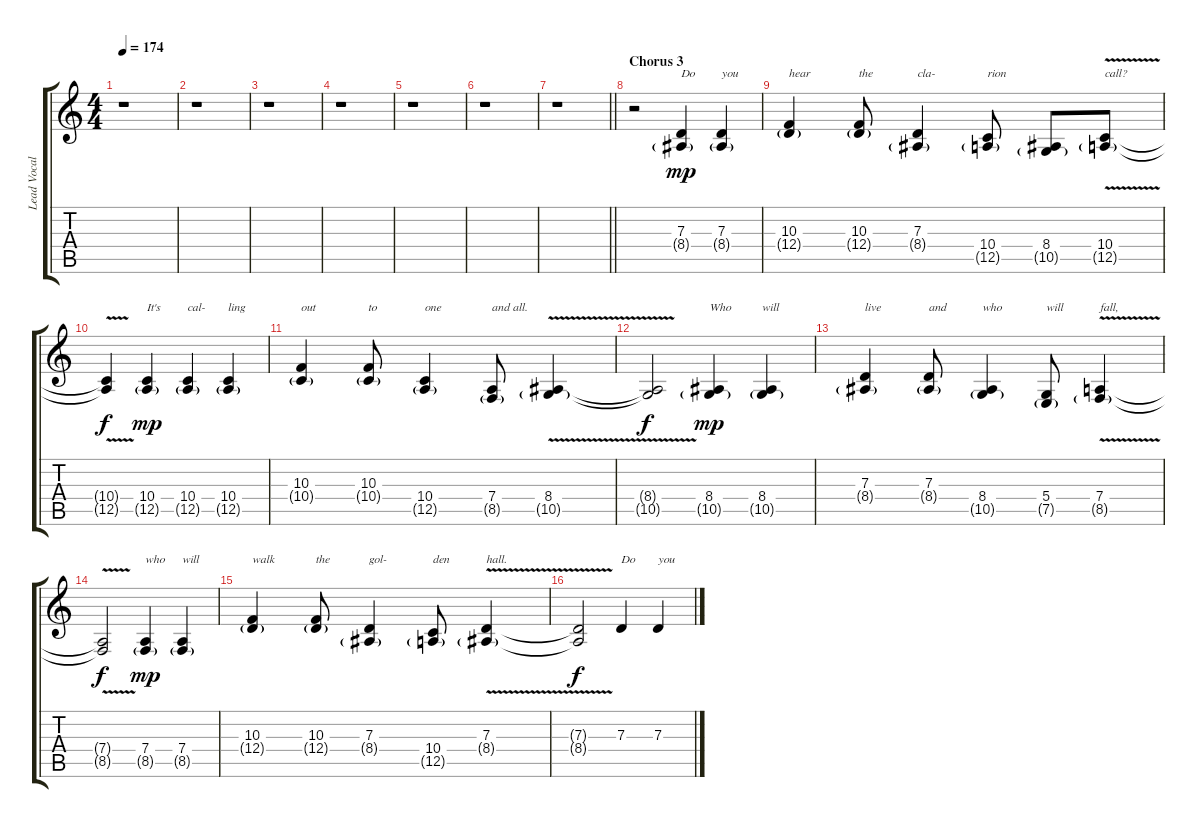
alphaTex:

\track ("Lead Vocal+Lyrics" "Lead Vocal") {instrument clarinet}
\staff {score tabs}
\tuning (E4 B3 G3 D3 A2 E2) {hide}
\ts (4 4)
\tempo 174
\clef g2
\ks c
r.1{dy f} |
r.1 |
r.1 |
r.1 |
r.1 |
r.1 |
\barLineRight lightlight
r.1 |
\section ("" "Chorus 3")
r.2{volume 16} (7.3 8.4{g}).4{txt "Do" dy mp} (7.3 8.4{g}).4{txt "you"} |
(10.3 12.4{g}).4{txt "hear"} (10.3 12.4{g}).8{txt "the"} (7.3 8.4{g}).4{txt "cla-"} (10.4 12.5{g}).8{txt "rion"} (8.4 10.5{g}).8 (10.4{v} 12.5{v g}).8{txt "call?"} |
(10.4{t} 12.5{t}).4{dy f} (10.4 12.5{g}).4{txt "It's" dy mp} (10.4 12.5{g}).4{txt "cal-"} (10.4 12.5{g}).4{txt "ling"} |
(10.3 10.4{g}).4{txt "out"} (10.3 10.4{g}).8{txt "to"} (10.4 12.5{g}).4{txt "one"} (7.4 8.5{g}).8{txt "and all."} (8.4{v} 10.5{v g}).4 |
(8.4{t} 10.5{t}).2{dy f} (8.4 10.5{g}).4{txt "Who " dy mp} (8.4 10.5{g}).4{txt "will"} |
(7.3 8.4{g}).4{txt "live"} (7.3 8.4{g}).8{txt "and"} (8.4 10.5{g}).4{txt "who"} (5.4 7.5{g}).8{txt "will"} (7.4{v} 8.5{v g}).4{txt "fall,"} |
(7.4{t} 8.5{t}).2{dy f} (7.4 8.5{g}).4{txt "who " dy mp} (7.4 8.5{g}).4{txt "will"} |
(10.3 12.4{g}).4{txt "walk"} (10.3 12.4{g}).8{txt "the"} (7.3 8.4{g}).4{txt "gol-"} (10.4 12.5{g}).8{txt "den"} (7.3{v} 8.4{v g}).4{txt "hall."} |
(7.3{t} 8.4{t}).2{dy f} 7.3.4{txt "Do"} 7.3.4{txt "you"}
